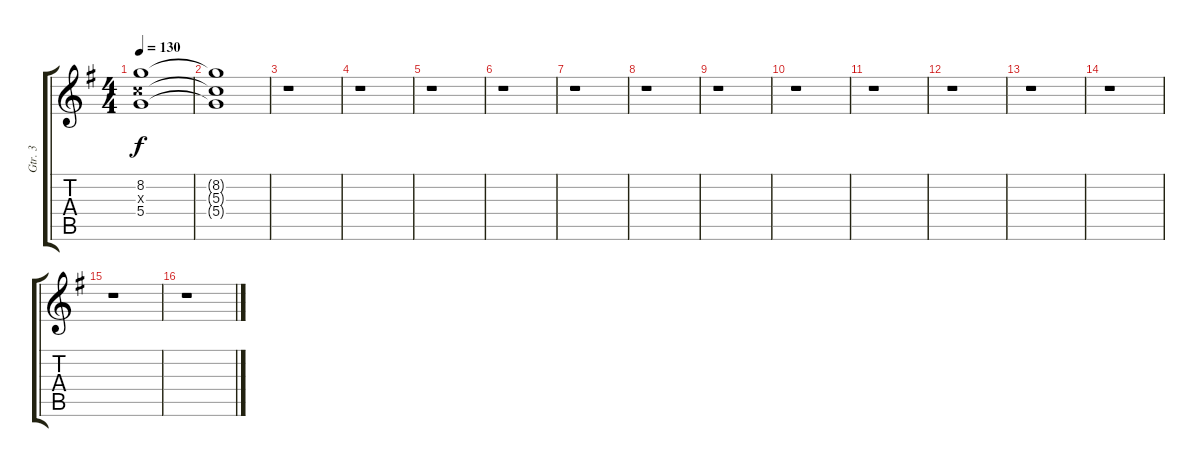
\track ("Gtr. 3" "Gtr. 3") {instrument distortionguitar}
\staff {score tabs}
\tuning (E4 B3 G3 D3 A2 E2) {hide}
\ts (4 4)
\tempo 130
\clef g2
\ks g
(8.2 5.3{x} 5.4).1{dy f} |
(8.2{t} 5.3{t} 5.4{t}).1 |
r.1 |
r.1 |
r.1 |
r.1 |
r.1 |
r.1 |
r.1 |
r.1 |
r.1 |
r.1 |
r.1 |
r.1 |
r.1 |
r.1
